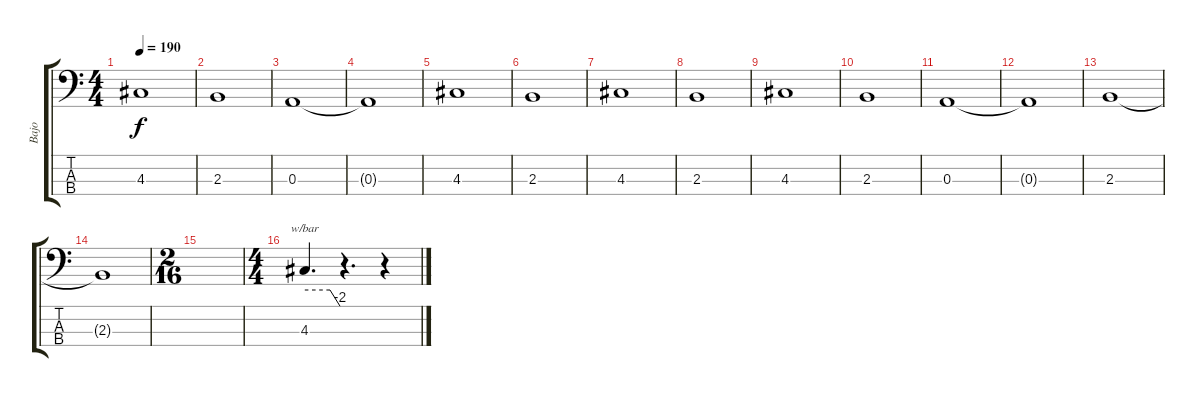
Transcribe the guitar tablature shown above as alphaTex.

\track ("Bajo" "Bajo") {instrument electricbassfinger}
\staff {score tabs}
\tuning (G2 D2 A1 E1) {hide}
\ts (4 4)
\tempo 190
\clef f4
\ks c
4.3.1{dy f} |
2.3.1 |
0.3.1 |
0.3{t}.1 |
4.3.1 |
2.3.1 |
4.3.1 |
2.3.1 |
4.3.1 |
2.3.1 |
0.3.1 |
0.3{t}.1 |
2.3.1 |
2.3{t}.1 |
\ts (2 16)
|
\ts (4 4)
4.3.4{d tbe (custom default 0 0 43 0 60 -8)} r.4{d} r.4
